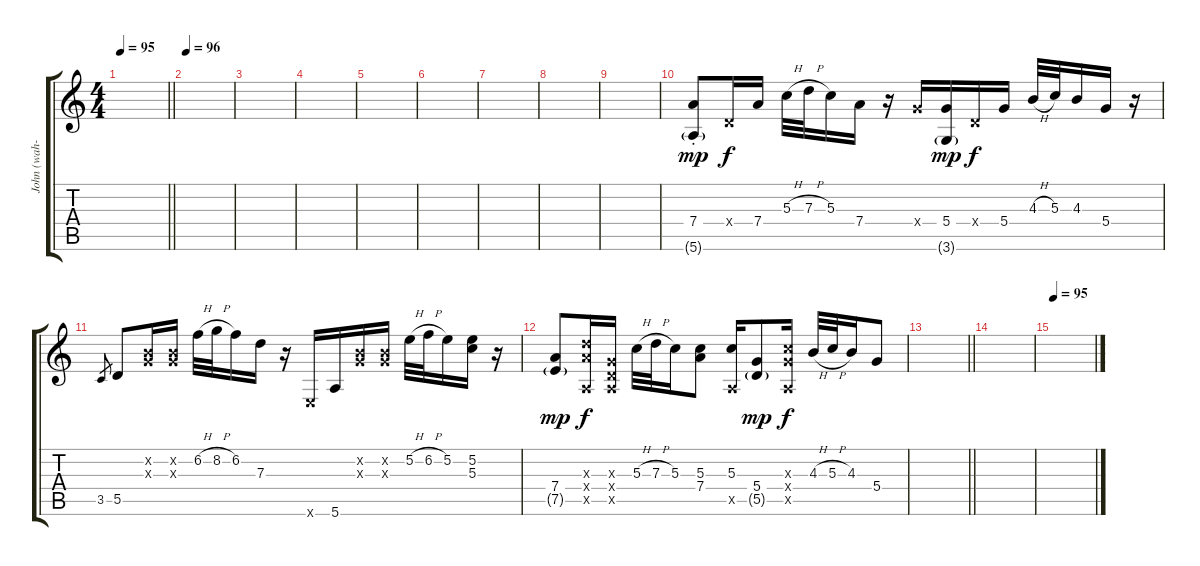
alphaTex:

\track ("John (wah-wah)" "John (wah-") {instrument overdrivenguitar}
\staff {score tabs}
\tuning (E4 B3 G3 D3 A2 E2) {hide}
\ts (4 4)
\tempo 95
\clef g2
\barLineRight lightlight
\ks c
|
\tempo 96
|
|
|
|
|
|
|
|
(7.4 5.6{g st}).8{dy mp} 0.4{x}.16{dy f} 7.4.16 5.3{h}.32 7.3{h}.32 5.3.16 7.4.16 r.16 5.4{x}.16 (5.4 3.6{g}).16{dy mp} 0.4{x}.16{dy f} 5.4.16 4.3{h}.32 5.3.32 4.3.16 5.4.16 r.16 |
3.5.8{gr} 5.5.8 (0.2{x} 0.3{x}).16 (0.2{x} 0.3{x}).16 6.2{h}.32 8.2{h}.32 6.2.16 7.3.16 r.16 0.6{x}.16 5.6.16 (0.2{x} 0.3{x}).16 (0.2{x} 0.3{x}).16 5.2{h}.32 6.2{h}.32 5.2.16 (5.2 5.3).16 r.16 |
(7.4 7.5{g}).8{dy mp} (7.3{x} 7.4{x} 0.5{x}).16{dy f} (0.3{x} 0.4{x} 0.5{x}).16 5.3{h}.32 7.3{h}.32 5.3.16 (5.3 7.4).8 (5.3 0.5{x}).16 (5.4 5.5{g}).8{dy mp} (5.3{x} 5.4{x} 0.5{x}).16{dy f} 4.3{h}.32 5.3{h}.32 4.3.16 5.4.8 |
\barLineRight lightlight
|
|
\tempo 95
